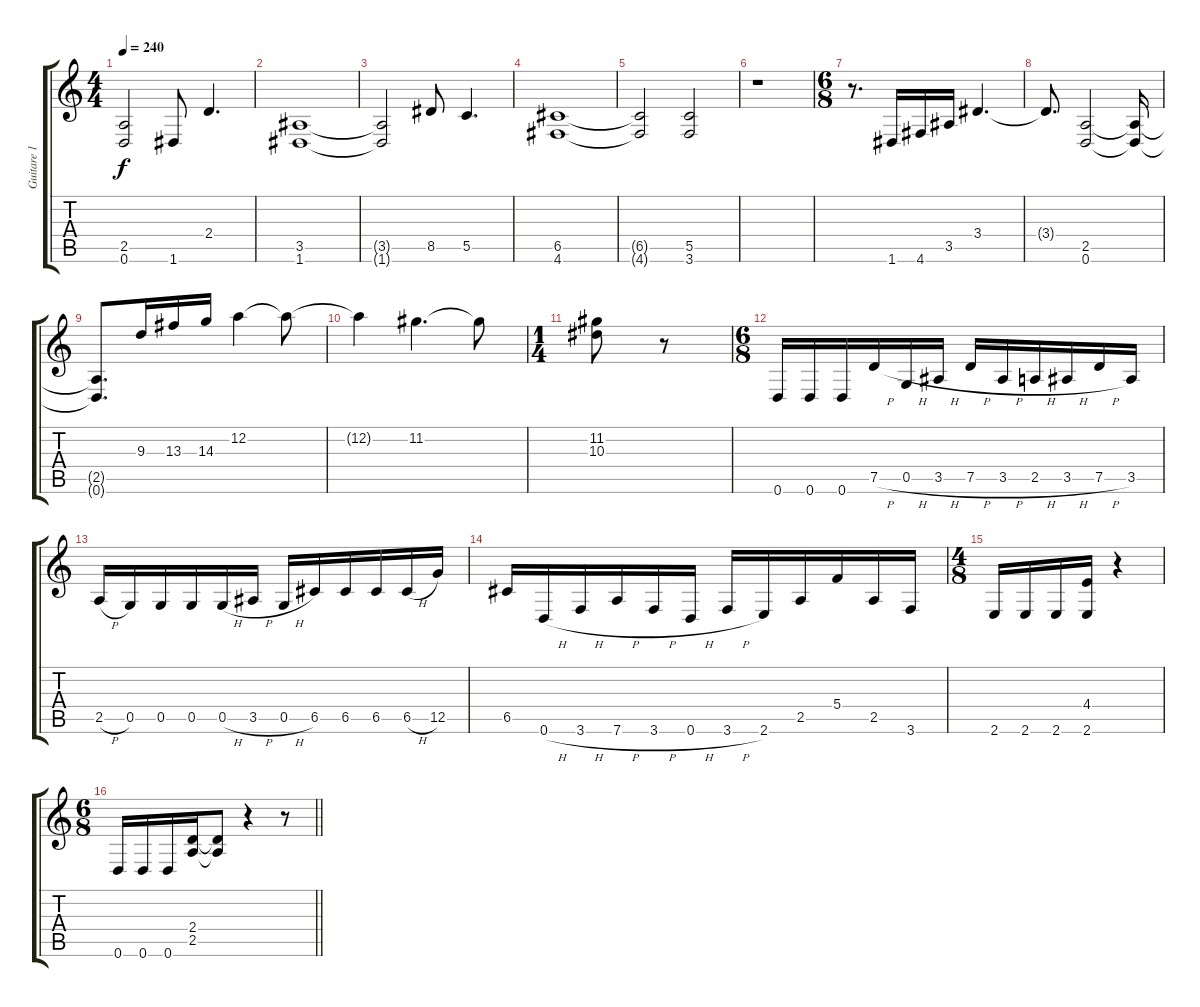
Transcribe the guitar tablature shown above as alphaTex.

\track ("Guitare 1" "Guitare 1") {instrument distortionguitar}
\staff {score tabs}
\tuning (D4 A3 F3 C3 G2 D2) {hide}
\ts (4 4)
\tempo 240
\clef g2
\ks c
(2.5{t} 0.6{t}).2{dy f} 1.6.8 2.4.4{d} |
(3.5 1.6).1 |
(3.5{t} 1.6{t}).2 8.5.8 5.5.4{d} |
(6.5 4.6).1 |
(6.5{t} 4.6{t}).2 (5.5 3.6).2 |
r.1 |
\ts (6 8)
r.8{d} 1.6.16 4.6.16 3.5.16 3.4.4{d} |
3.4{t}.8{d} (2.5 0.6).2 (2.5{t} 0.6{t}).16 |
(2.5{t} 0.6{t}).8{d} 9.3.16 13.3.16 14.3.16 12.2.4 12.2{t}.8 |
12.2{t}.4 11.2.4{d} 11.2{t}.8 |
\ts (1 4)
(11.2 10.3).8 r.8 |
\ts (6 8)
0.6.16 0.6.16 0.6.16 7.5{h}.16 0.5{h}.16 3.5{h}.16 7.5{h}.16 3.5{h}.16 2.5{h}.16 3.5{h}.16 7.5{h}.16 3.5.16 |
2.5{h}.16 0.5.16 0.5.16 0.5.16 0.5{h}.16 3.5{h}.16 0.5{h}.16 6.5.16 6.5.16 6.5.16 6.5{h}.16 12.5.16 |
6.5.16 0.6{h}.16 3.6{h}.16 7.6{h}.16 3.6{h}.16 0.6{h}.16 3.6{h}.16 2.6.16 2.5.16 5.4.16 2.5.16 3.6.16 |
\ts (4 8)
2.6.16 2.6.16 2.6.16 (4.4 2.6).16 r.4 |
\ts (6 8)
\barLineRight lightlight
0.6.16 0.6.16 0.6.16 (2.4 2.5).16 (2.4{t} 2.5{t}).8 r.4 r.8
